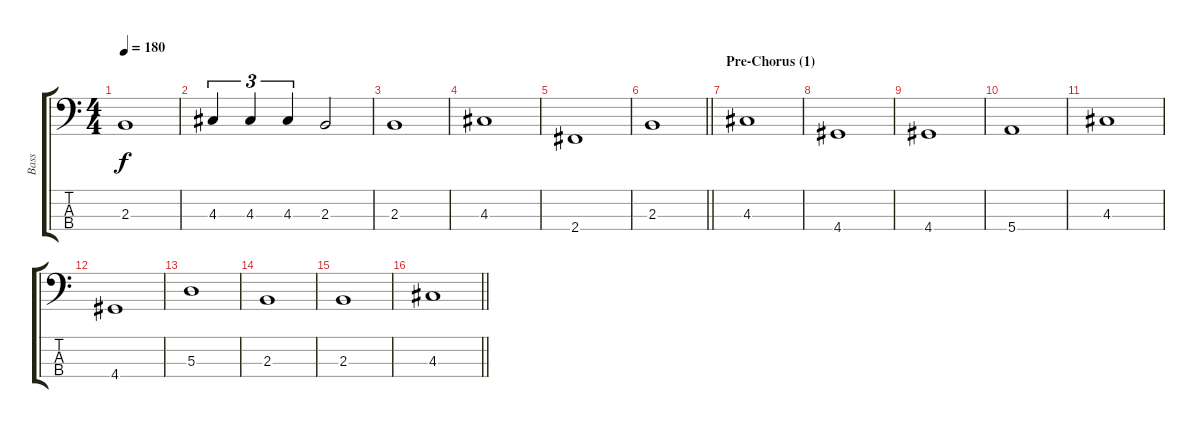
\track ("Bass" "Bass") {instrument electricbassfinger}
\staff {score tabs}
\tuning (G2 D2 A1 E1) {hide}
\ts (4 4)
\tempo 180
\clef f4
\ks c
2.3.1{dy f} |
4.3.4{tu (3 2)} 4.3.4{tu (3 2)} 4.3.4{tu (3 2)} 2.3.2 |
2.3.1 |
4.3.1 |
2.4.1 |
\barLineRight lightlight
2.3.1 |
\section ("" "Pre-Chorus (1)")
4.3.1 |
4.4.1 |
4.4.1 |
5.4.1 |
4.3.1 |
4.4.1 |
5.3.1 |
2.3.1 |
2.3.1 |
\barLineRight lightlight
4.3.1
